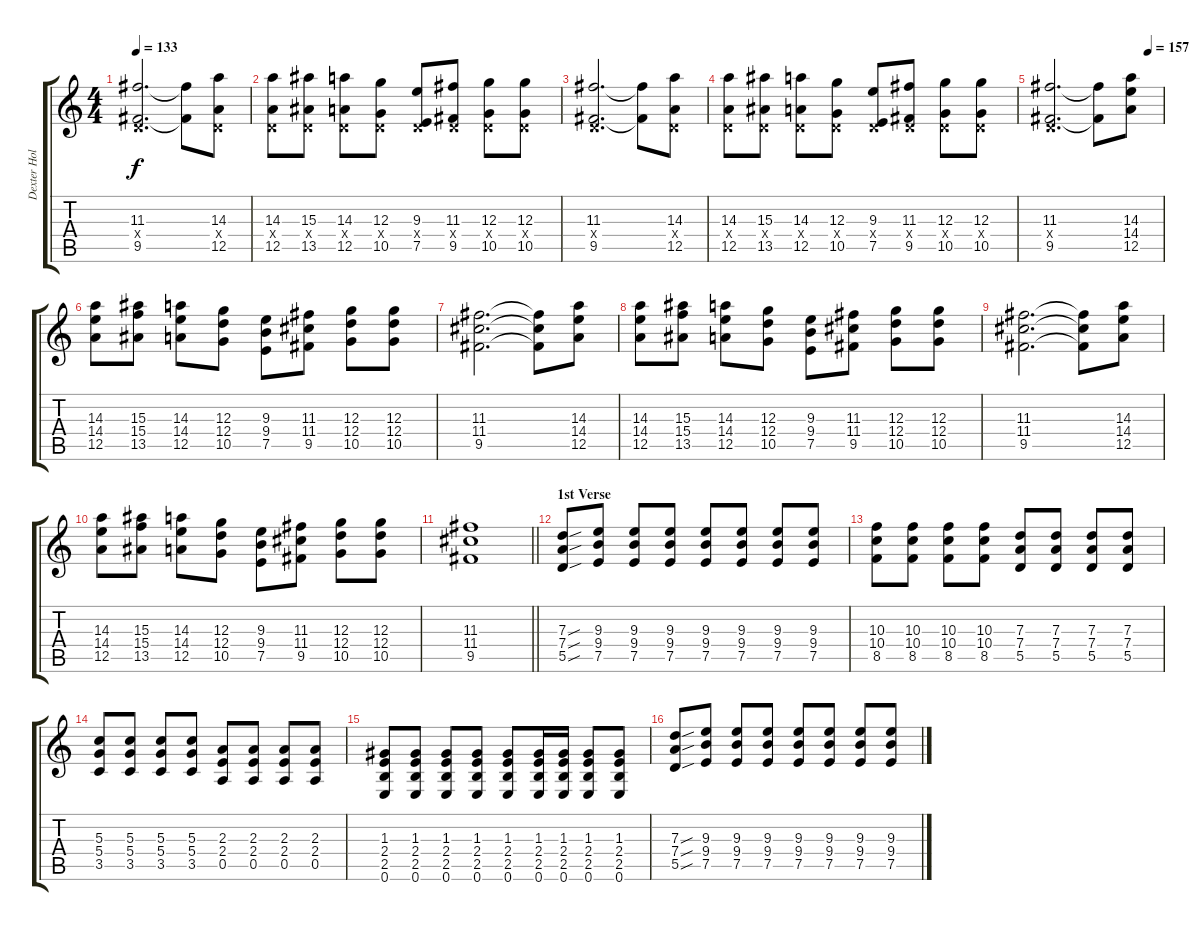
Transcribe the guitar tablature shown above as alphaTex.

\track ("Dexter Holland - Rhythm Guitar" "Dexter Hol") {instrument distortionguitar}
\staff {score tabs}
\tuning (E4 B3 G3 D3 A2 E2) {hide}
\ts (4 4)
\tempo 133
\clef g2
\ks c
(11.3 0.4{x} 9.5).2{d dy f} (11.3{t} 9.5{t}).8 (14.3 0.4{x} 12.5).8 |
(14.3 0.4{x} 12.5).8 (15.3 0.4{x} 13.5).8 (14.3 0.4{x} 12.5).8 (12.3 0.4{x} 10.5).8 (9.3 0.4{x} 7.5).8 (11.3 0.4{x} 9.5).8 (12.3 0.4{x} 10.5).8 (12.3 0.4{x} 10.5).8 |
(11.3 0.4{x} 9.5).2{d} (11.3{t} 9.5{t}).8 (14.3 0.4{x} 12.5).8 |
(14.3 0.4{x} 12.5).8 (15.3 0.4{x} 13.5).8 (14.3 0.4{x} 12.5).8 (12.3 0.4{x} 10.5).8 (9.3 0.4{x} 7.5).8 (11.3 0.4{x} 9.5).8 (12.3 0.4{x} 10.5).8 (12.3 0.4{x} 10.5).8 |
\tempo (157 0.875)
(11.3 0.4{x} 9.5).2{d} (11.3{t} 9.5{t}).8 (14.3 14.4 12.5).8 |
(14.3 14.4 12.5).8 (15.3 15.4 13.5).8 (14.3 14.4 12.5).8 (12.3 12.4 10.5).8 (9.3 9.4 7.5).8 (11.3 11.4 9.5).8 (12.3 12.4 10.5).8 (12.3 12.4 10.5).8 |
(11.3 11.4 9.5).2{d} (11.3{t} 11.4{t} 9.5{t}).8 (14.3 14.4 12.5).8 |
(14.3 14.4 12.5).8 (15.3 15.4 13.5).8 (14.3 14.4 12.5).8 (12.3 12.4 10.5).8 (9.3 9.4 7.5).8 (11.3 11.4 9.5).8 (12.3 12.4 10.5).8 (12.3 12.4 10.5).8 |
(11.3 11.4 9.5).2{d} (11.3{t} 11.4{t} 9.5{t}).8 (14.3 14.4 12.5).8 |
(14.3 14.4 12.5).8 (15.3 15.4 13.5).8 (14.3 14.4 12.5).8 (12.3 12.4 10.5).8 (9.3 9.4 7.5).8 (11.3 11.4 9.5).8 (12.3 12.4 10.5).8 (12.3 12.4 10.5).8 |
\barLineRight lightlight
(11.3 11.4 9.5).1 |
\section ("" "1st Verse")
(7.3{sou} 7.4{sou} 5.5{sou}).8 (9.3 9.4 7.5).8 (9.3 9.4 7.5).8 (9.3 9.4 7.5).8 (9.3 9.4 7.5).8 (9.3 9.4 7.5).8 (9.3 9.4 7.5).8 (9.3 9.4 7.5).8 |
(10.3 10.4 8.5).8 (10.3 10.4 8.5).8 (10.3 10.4 8.5).8 (10.3 10.4 8.5).8 (7.3 7.4 5.5).8 (7.3 7.4 5.5).8 (7.3 7.4 5.5).8 (7.3 7.4 5.5).8 |
(5.3 5.4 3.5).8 (5.3 5.4 3.5).8 (5.3 5.4 3.5).8 (5.3 5.4 3.5).8 (2.3 2.4 0.5).8 (2.3 2.4 0.5).8 (2.3 2.4 0.5).8 (2.3 2.4 0.5).8 |
(1.3 2.4 2.5 0.6).8 (1.3 2.4 2.5 0.6).8 (1.3 2.4 2.5 0.6).8 (1.3 2.4 2.5 0.6).8 (1.3 2.4 2.5 0.6).8 (1.3 2.4 2.5 0.6).16 (1.3 2.4 2.5 0.6).16 (1.3 2.4 2.5 0.6).8 (1.3 2.4 2.5 0.6).8 |
(7.3{sou} 7.4{sou} 5.5{sou}).8 (9.3 9.4 7.5).8 (9.3 9.4 7.5).8 (9.3 9.4 7.5).8 (9.3 9.4 7.5).8 (9.3 9.4 7.5).8 (9.3 9.4 7.5).8 (9.3 9.4 7.5).8
